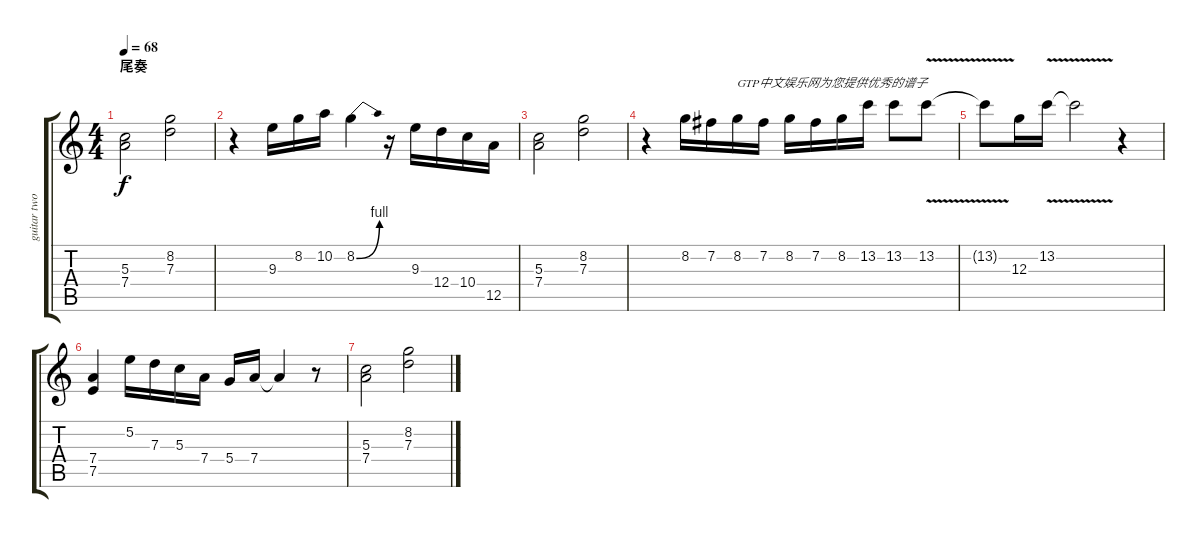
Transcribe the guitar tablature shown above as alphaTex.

\track ("guitar two" "guitar two") {instrument distortionguitar}
\staff {score tabs}
\tuning (E4 B3 G3 D3 A2 E2) {hide}
\ts (4 4)
\section ("" "尾奏")
\tempo 68
\clef g2
\ks c
(5.3 7.4).2{dy f} (8.2 7.3).2 |
r.4 9.3.16{volume 16} 8.2.16 10.2.16 8.2{be (bend 0 0 60 4)}.4 r.16 9.3.16 12.4.16 10.4.16 12.5.16 |
(5.3 7.4).2 (8.2 7.3).2 |
r.4 8.2.16 7.2.16 8.2.16{txt "GTP中文娱乐网为您提供优秀的谱子"} 7.2.16 8.2.16 7.2.16 8.2.16 13.2.16 13.2.8 13.2{v}.8 |
13.2{t}.8 12.3.16 13.2{v}.16 13.2{t}.2 r.4 |
(7.4 7.5).4 5.2.16 7.3.16 5.3.16 7.4.16 5.4.16 7.4.16 7.4{t}.4 r.8 |
(5.3 7.4).2 (8.2 7.3).2
